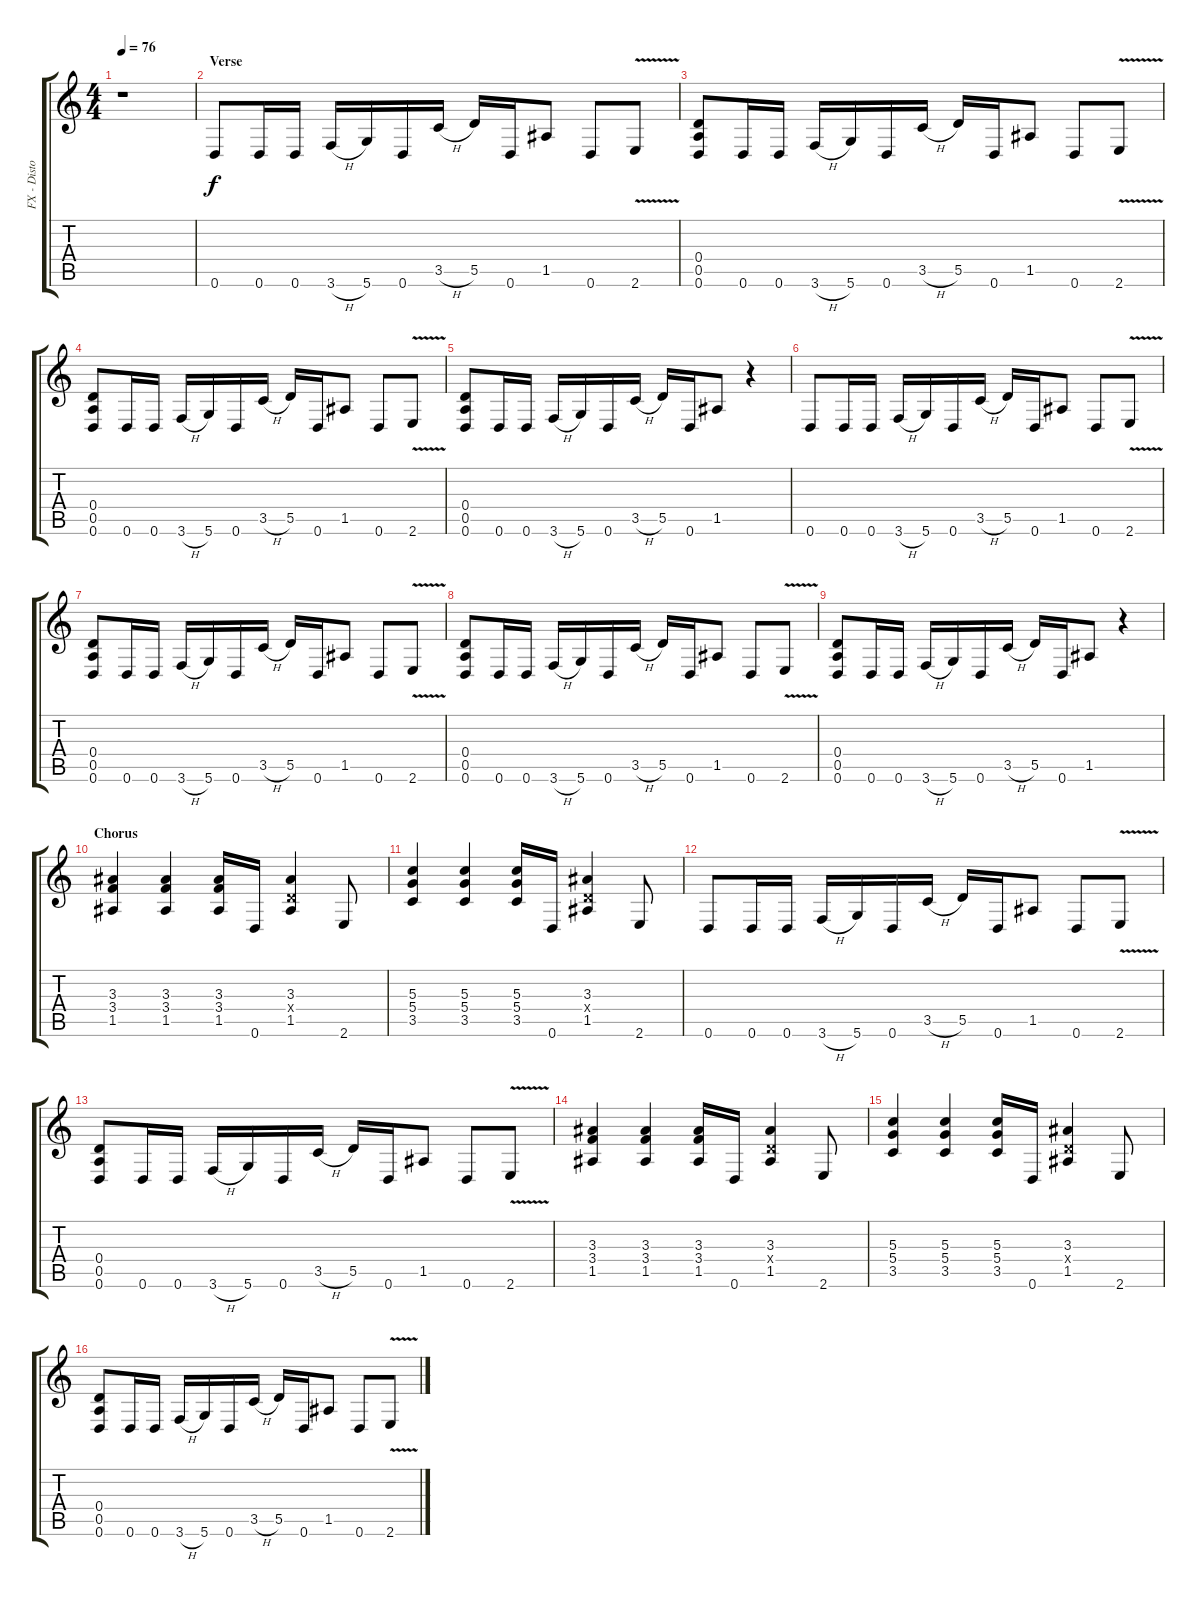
\track ("FX - Disto Guitar" "FX - Disto") {instrument distortionguitar}
\staff {score tabs}
\tuning (E4 B3 G3 D3 A2 D2) {hide}
\ts (4 4)
\tempo 76
\clef g2
\ks c
r.1{dy f} |
\section ("" "Verse")
0.6.8 0.6.16 0.6.16 3.6{h}.16 5.6.16 0.6.16 3.5{h}.16 5.5.16 0.6.16 1.5.8 0.6.8 2.6{v}.8 |
(0.4 0.5 0.6).8 0.6.16 0.6.16 3.6{h}.16 5.6.16 0.6.16 3.5{h}.16 5.5.16 0.6.16 1.5.8 0.6.8 2.6{v}.8 |
(0.4 0.5 0.6).8 0.6.16 0.6.16 3.6{h}.16 5.6.16 0.6.16 3.5{h}.16 5.5.16 0.6.16 1.5.8 0.6.8 2.6{v}.8 |
(0.4 0.5 0.6).8 0.6.16 0.6.16 3.6{h}.16 5.6.16 0.6.16 3.5{h}.16 5.5.16 0.6.16 1.5.8 r.4 |
0.6.8 0.6.16 0.6.16 3.6{h}.16 5.6.16 0.6.16 3.5{h}.16 5.5.16 0.6.16 1.5.8 0.6.8 2.6{v}.8 |
(0.4 0.5 0.6).8 0.6.16 0.6.16 3.6{h}.16 5.6.16 0.6.16 3.5{h}.16 5.5.16 0.6.16 1.5.8 0.6.8 2.6{v}.8 |
(0.4 0.5 0.6).8 0.6.16 0.6.16 3.6{h}.16 5.6.16 0.6.16 3.5{h}.16 5.5.16 0.6.16 1.5.8 0.6.8 2.6{v}.8 |
(0.4 0.5 0.6).8 0.6.16 0.6.16 3.6{h}.16 5.6.16 0.6.16 3.5{h}.16 5.5.16 0.6.16 1.5.8 r.4 |
\section ("" "Chorus")
(3.3 3.4 1.5).4 (3.3 3.4 1.5).4 (3.3 3.4 1.5).16 0.6.16 (3.3 0.4{x} 1.5).4 2.6.8 |
(5.3 5.4 3.5).4 (5.3 5.4 3.5).4 (5.3 5.4 3.5).16 0.6.16 (3.3 0.4{x} 1.5).4 2.6.8 |
0.6.8 0.6.16 0.6.16 3.6{h}.16 5.6.16 0.6.16 3.5{h}.16 5.5.16 0.6.16 1.5.8 0.6.8 2.6{v}.8 |
(0.4 0.5 0.6).8 0.6.16 0.6.16 3.6{h}.16 5.6.16 0.6.16 3.5{h}.16 5.5.16 0.6.16 1.5.8 0.6.8 2.6{v}.8 |
(3.3 3.4 1.5).4 (3.3 3.4 1.5).4 (3.3 3.4 1.5).16 0.6.16 (3.3 0.4{x} 1.5).4 2.6.8 |
(5.3 5.4 3.5).4 (5.3 5.4 3.5).4 (5.3 5.4 3.5).16 0.6.16 (3.3 0.4{x} 1.5).4 2.6.8 |
(0.4 0.5 0.6).8 0.6.16 0.6.16 3.6{h}.16 5.6.16 0.6.16 3.5{h}.16 5.5.16 0.6.16 1.5.8 0.6.8 2.6{v}.8
